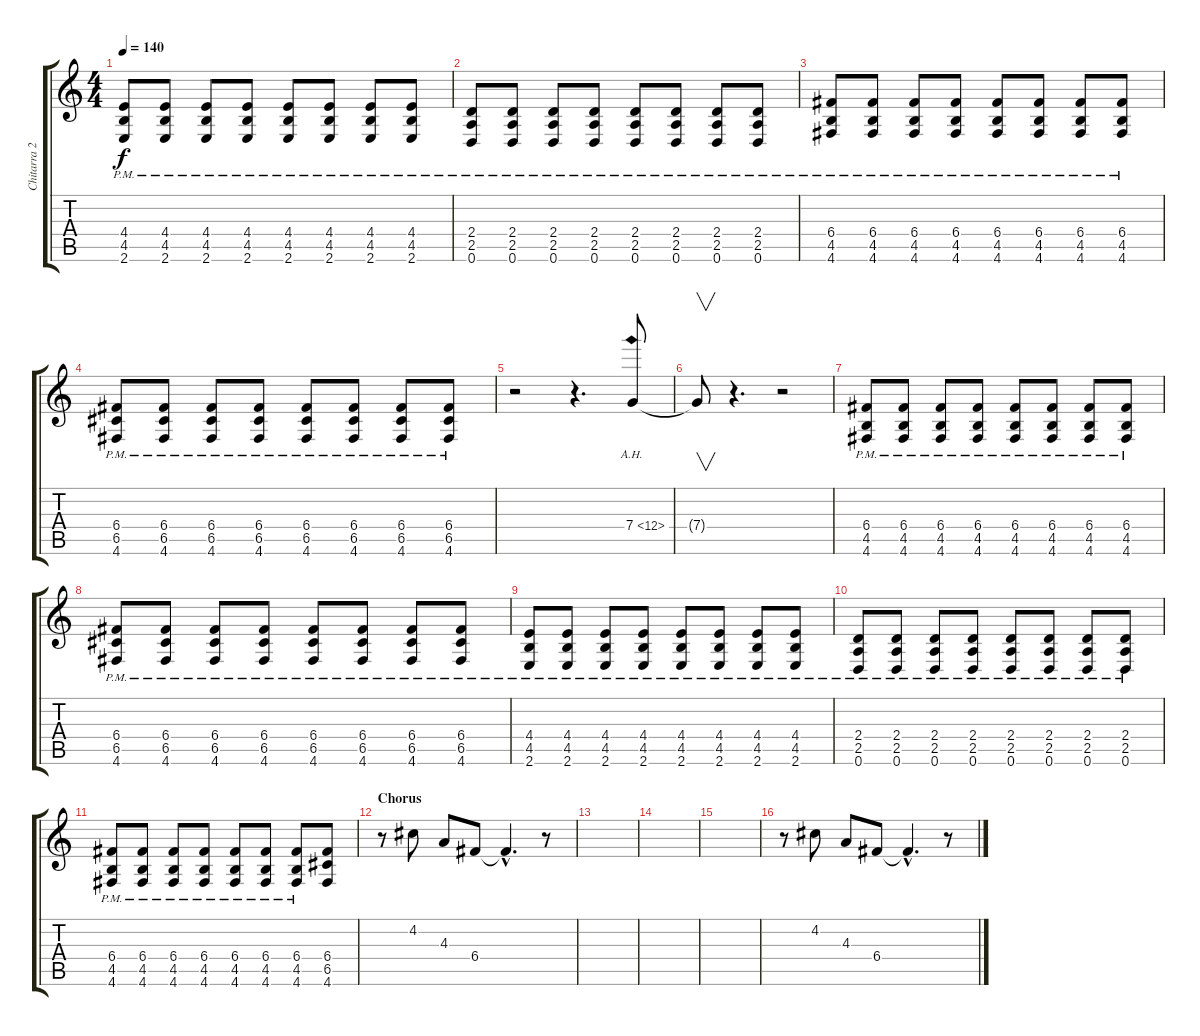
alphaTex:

\track ("Chitarra 2" "Chitarra 2") {instrument distortionguitar}
\staff {score tabs}
\tuning (D4 A3 F3 C3 G2 D2) {hide}
\ts (4 4)
\tempo 140
\clef g2
\ks c
(4.4{pm} 4.5{pm} 2.6{pm}).8{dy f} (4.4{pm} 4.5{pm} 2.6{pm}).8 (4.4{pm} 4.5{pm} 2.6{pm}).8 (4.4{pm} 4.5{pm} 2.6{pm}).8 (4.4{pm} 4.5{pm} 2.6{pm}).8 (4.4{pm} 4.5{pm} 2.6{pm}).8 (4.4{pm} 4.5{pm} 2.6{pm}).8 (4.4{pm} 4.5{pm} 2.6{pm}).8 |
(2.4{pm} 2.5{pm} 0.6{pm}).8 (2.4{pm} 2.5{pm} 0.6{pm}).8 (2.4{pm} 2.5{pm} 0.6{pm}).8 (2.4{pm} 2.5{pm} 0.6{pm}).8 (2.4{pm} 2.5{pm} 0.6{pm}).8 (2.4{pm} 2.5{pm} 0.6{pm}).8 (2.4{pm} 2.5{pm} 0.6{pm}).8 (2.4{pm} 2.5{pm} 0.6{pm}).8 |
(6.4{pm} 4.5{pm} 4.6{pm}).8 (6.4{pm} 4.5{pm} 4.6{pm}).8 (6.4{pm} 4.5{pm} 4.6{pm}).8 (6.4{pm} 4.5{pm} 4.6{pm}).8 (6.4{pm} 4.5{pm} 4.6{pm}).8 (6.4{pm} 4.5{pm} 4.6{pm}).8 (6.4{pm} 4.5{pm} 4.6{pm}).8 (6.4{pm} 4.5{pm} 4.6{pm}).8 |
(6.4{pm} 6.5{pm} 4.6{pm}).8 (6.4{pm} 6.5{pm} 4.6{pm}).8 (6.4{pm} 6.5{pm} 4.6{pm}).8 (6.4{pm} 6.5{pm} 4.6{pm}).8 (6.4{pm} 6.5{pm} 4.6{pm}).8 (6.4{pm} 6.5{pm} 4.6{pm}).8 (6.4{pm} 6.5{pm} 4.6{pm}).8 (6.4{pm} 6.5{pm} 4.6{pm}).8 |
r.2 r.4{d} 7.4{ah 5}.8 |
7.4{t}.8{v} r.4{d} r.2 |
(6.4{pm} 4.5{pm} 4.6{pm}).8 (6.4{pm} 4.5{pm} 4.6{pm}).8 (6.4{pm} 4.5{pm} 4.6{pm}).8 (6.4{pm} 4.5{pm} 4.6{pm}).8 (6.4{pm} 4.5{pm} 4.6{pm}).8 (6.4{pm} 4.5{pm} 4.6{pm}).8 (6.4{pm} 4.5{pm} 4.6{pm}).8 (6.4{pm} 4.5{pm} 4.6{pm}).8 |
(6.4{pm} 6.5{pm} 4.6{pm}).8 (6.4{pm} 6.5{pm} 4.6{pm}).8 (6.4{pm} 6.5{pm} 4.6{pm}).8 (6.4{pm} 6.5{pm} 4.6{pm}).8 (6.4{pm} 6.5{pm} 4.6{pm}).8 (6.4{pm} 6.5{pm} 4.6{pm}).8 (6.4{pm} 6.5{pm} 4.6{pm}).8 (6.4{pm} 6.5{pm} 4.6{pm}).8 |
(4.4{pm} 4.5{pm} 2.6{pm}).8 (4.4{pm} 4.5{pm} 2.6{pm}).8 (4.4{pm} 4.5{pm} 2.6{pm}).8 (4.4{pm} 4.5{pm} 2.6{pm}).8 (4.4{pm} 4.5{pm} 2.6{pm}).8 (4.4{pm} 4.5{pm} 2.6{pm}).8 (4.4{pm} 4.5{pm} 2.6{pm}).8 (4.4{pm} 4.5{pm} 2.6{pm}).8 |
(2.4{pm} 2.5{pm} 0.6{pm}).8 (2.4{pm} 2.5{pm} 0.6{pm}).8 (2.4{pm} 2.5{pm} 0.6{pm}).8 (2.4{pm} 2.5{pm} 0.6{pm}).8 (2.4{pm} 2.5{pm} 0.6{pm}).8 (2.4{pm} 2.5{pm} 0.6{pm}).8 (2.4{pm} 2.5{pm} 0.6{pm}).8 (2.4{pm} 2.5{pm} 0.6{pm}).8 |
(6.4{pm} 4.5{pm} 4.6{pm}).8 (6.4{pm} 4.5{pm} 4.6{pm}).8 (6.4{pm} 4.5{pm} 4.6{pm}).8 (6.4{pm} 4.5{pm} 4.6{pm}).8 (6.4{pm} 4.5{pm} 4.6{pm}).8 (6.4{pm} 4.5{pm} 4.6{pm}).8 (6.4{pm} 4.5{pm} 4.6{pm}).8 (6.4 6.5 4.6).8 |
\section ("" "Chorus")
r.8{volume 14 instrument electricguitarclean} 4.2.8 4.3.8 6.4.8 6.4{hac t}.4{d} r.8 |
|
|
|
r.8{volume 14 instrument electricguitarclean} 4.2.8 4.3.8 6.4.8 6.4{hac t}.4{d} r.8
